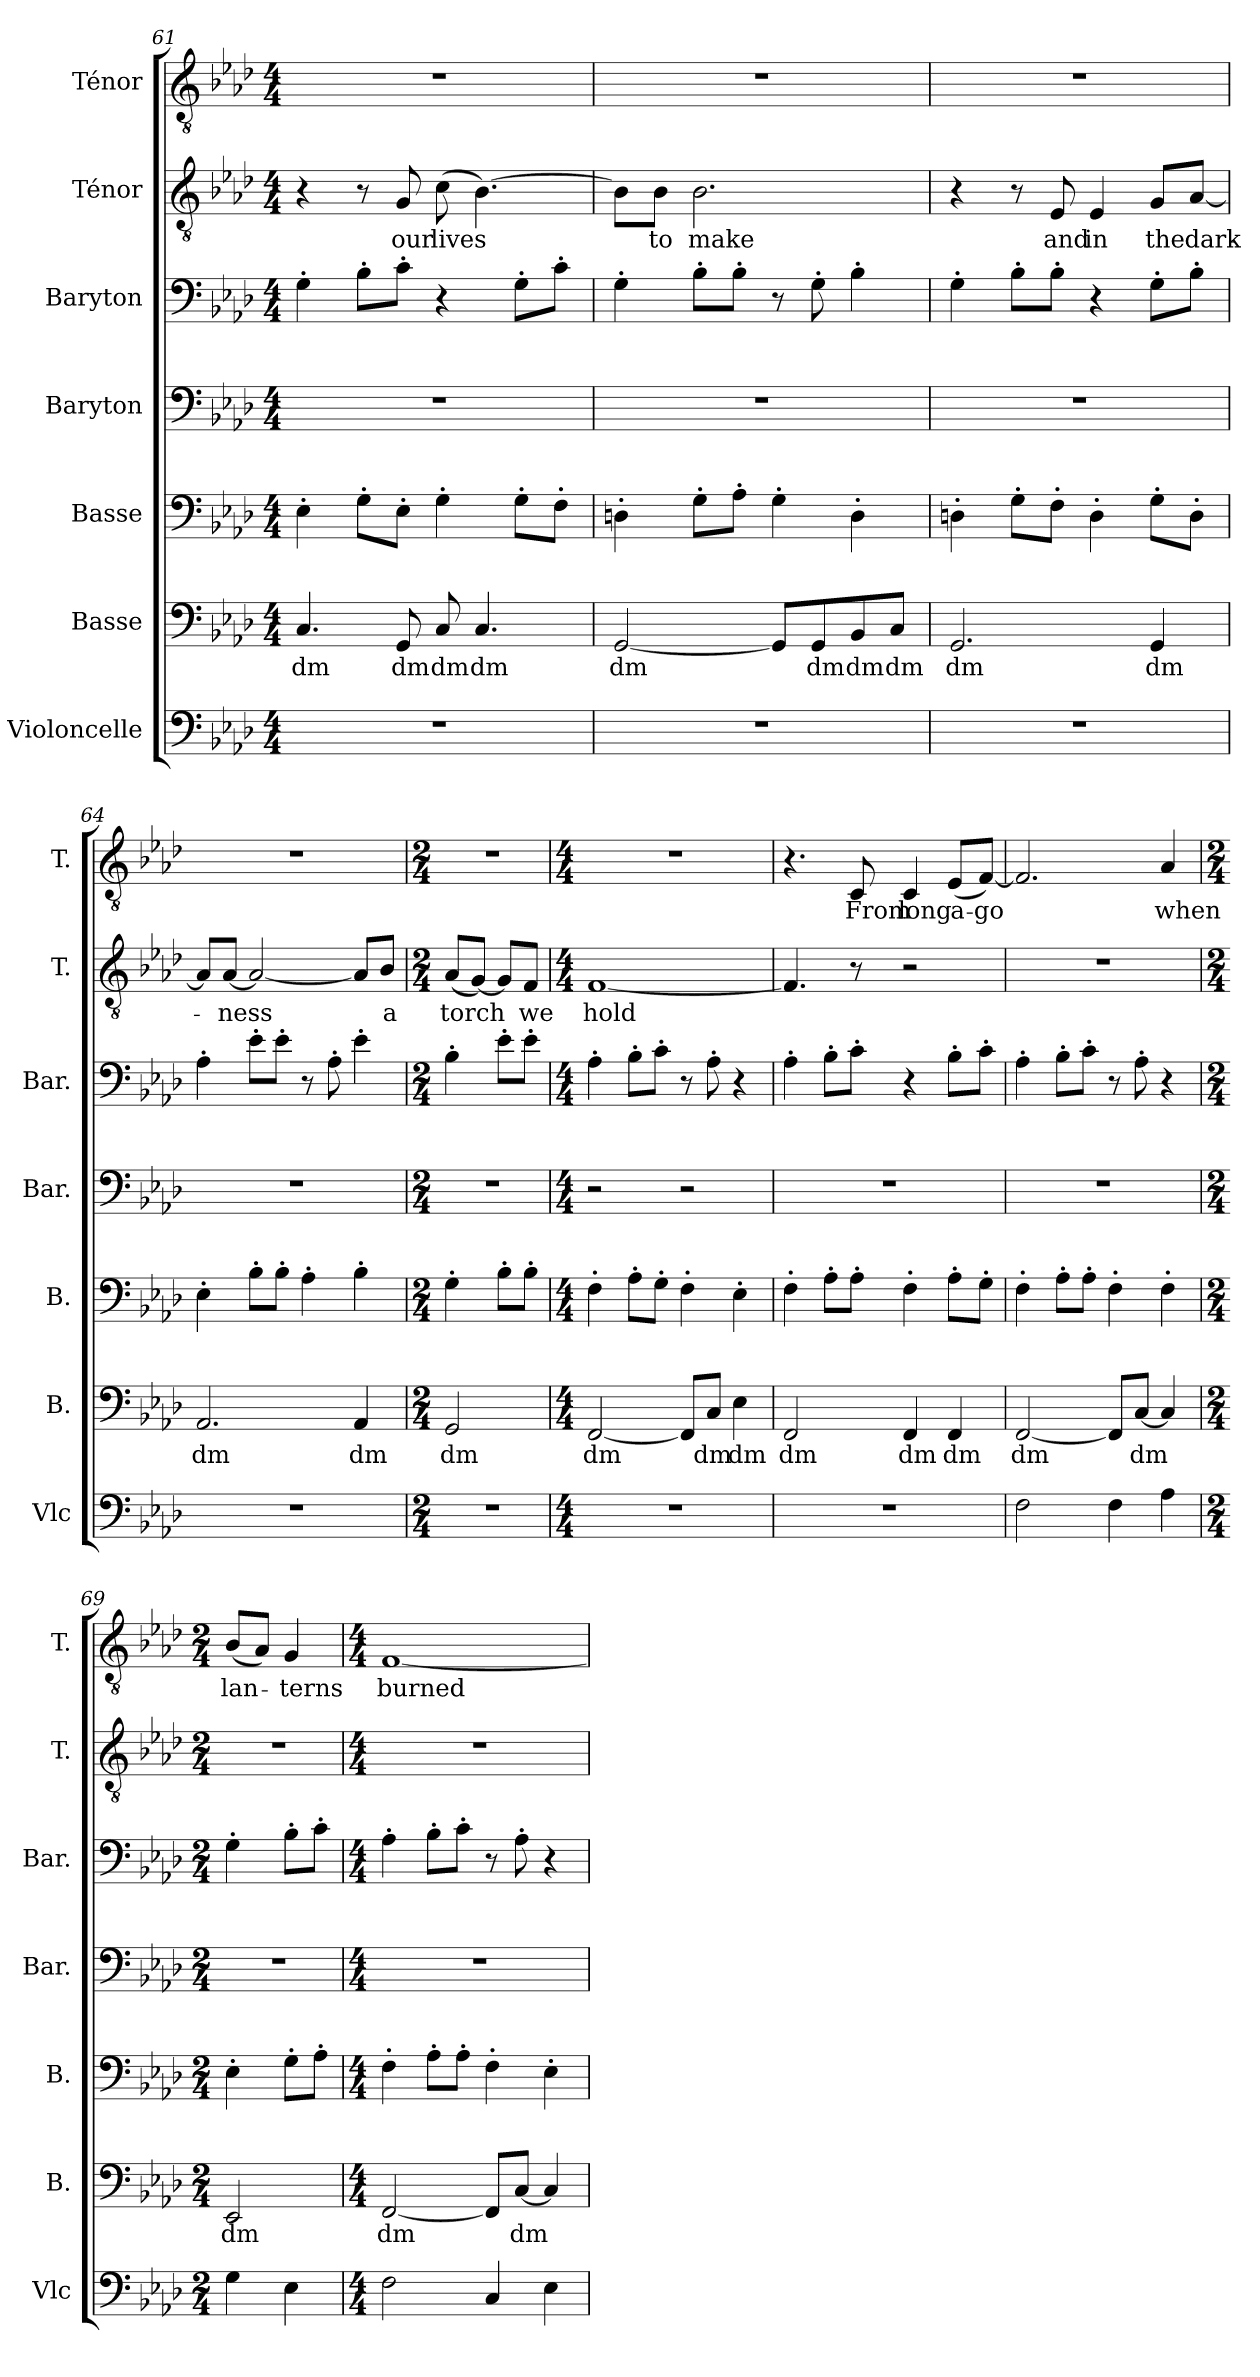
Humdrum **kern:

**kern	**kern	**text	**kern	**kern	**kern	**kern	**text	**kern	**text
*part7	*part6	*part6	*part5	*part4	*part3	*part2	*part2	*part1	*part1
*staff7	*staff6	*staff6	*staff5	*staff4	*staff3	*staff2	*staff2	*staff1	*staff1
*I"Violoncelle	*I"Basse	*	*I"Basse	*I"Baryton	*I"Baryton	*I"Ténor	*	*I"Ténor	*
*I'Vlc	*I'B.	*	*I'B.	*I'Bar.	*I'Bar.	*I'T.	*	*I'T.	*
!!LO:PB:g=z
*clefF4	*clefF4	*	*clefF4	*clefF4	*clefF4	*clefGv2	*	*clefGv2	*
*k[b-e-a-d-]	*k[b-e-a-d-]	*	*k[b-e-a-d-]	*k[b-e-a-d-]	*k[b-e-a-d-]	*k[b-e-a-d-]	*	*k[b-e-a-d-]	*
*M4/4	*M4/4	*	*M4/4	*M4/4	*M4/4	*M4/4	*	*M4/4	*
=61	=61	=61	=61	=61	=61	=61	=61	=61	=61
!	!	!LO:LY:b	!	!	!	!	!	!	!
1r	4.C/	dm	4E-'\	1r	4G'\	4r	.	1r	.
.	.	.	8G'\L	.	8B-'\L	8r	.	.	.
!	!	!LO:LY:b	!	!	!	!	!LO:LY:b	!	!
.	8GG/	dm	8E-'\J	.	8c'\J	8G/	our	.	.
!	!	!LO:LY:b	!	!	!	!	!LO:LY:b	!	!
.	8C/	dm	4G'\	.	4r	(>8c\	lives	.	.
!	!	!LO:LY:b	!	!	!	!	!	!	!
.	4.C/	dm	.	.	.	[4.B-\)	.	.	.
.	.	.	8G'\L	.	8G'\L	.	.	.	.
.	.	.	8F'\J	.	8c'\J	.	.	.	.
=62	=62	=62	=62	=62	=62	=62	=62	=62	=62
!	!	!LO:LY:b	!	!	!	!	!	!	!
1r	[2GG/	dm	4Dn'\	1r	4G'\	8B-\L]	.	1r	.
!	!	!	!	!	!	!	!LO:LY:b	!	!
.	.	.	.	.	.	8B-\J	to	.	.
!	!	!	!	!	!	!	!LO:LY:b	!	!
.	.	.	8G'\L	.	8B-'\L	2.B-\	make	.	.
.	.	.	8A-'\J	.	8B-'\J	.	.	.	.
.	8GG/L]	.	4G'\	.	8r	.	.	.	.
!	!	!LO:LY:b	!	!	!	!	!	!	!
.	8GG/	dm	.	.	8G'\	.	.	.	.
!	!	!LO:LY:b	!	!	!	!	!	!	!
.	8BB-/	dm	4D'\	.	4B-'\	.	.	.	.
!	!	!LO:LY:b	!	!	!	!	!	!	!
.	8C/J	dm	.	.	.	.	.	.	.
=63	=63	=63	=63	=63	=63	=63	=63	=63	=63
!	!	!LO:LY:b	!	!	!	!	!	!	!
1r	2.GG/	dm	4Dn'\	1r	4G'\	4r	.	1r	.
.	.	.	8G'\L	.	8B-'\L	8r	.	.	.
!	!	!	!	!	!	!	!LO:LY:b	!	!
.	.	.	8F'\J	.	8B-'\J	8E-/	and	.	.
!	!	!	!	!	!	!	!LO:LY:b	!	!
.	.	.	4D'\	.	4r	4E-/	in	.	.
!	!	!LO:LY:b	!	!	!	!	!LO:LY:b	!	!
.	4GG/	dm	8G'\L	.	8G'\L	8G/L	the	.	.
!	!	!	!	!	!	!	!LO:LY:b	!	!
.	.	.	8D'\J	.	8B-'\J	[8A-/J	dark-	.	.
=64	=64	=64	=64	=64	=64	=64	=64	=64	=64
!	!	!LO:LY:b	!	!	!	!	!	!	!
1r	2.AA-/	dm	4E-'\	1r	4A-'\	8A-/L]	.	1r	.
!	!	!	!	!	!	!	!LO:LY:b	!	!
.	.	.	.	.	.	[8A-/J	-ness	.	.
.	.	.	8B-'\L	.	8e-'\L	2A-/_	.	.	.
.	.	.	8B-'\J	.	8e-'\J	.	.	.	.
.	.	.	4A-'\	.	8r	.	.	.	.
.	.	.	.	.	8A-'\	.	.	.	.
!	!	!LO:LY:b	!	!	!	!	!	!	!
.	4AA-/	dm	4B-'\	.	4e-'\	8A-/L]	.	.	.
!	!	!	!	!	!	!	!LO:LY:b	!	!
.	.	.	.	.	.	8B-/J	a	.	.
!!LO:LB:g=z
=65	=65	=65	=65	=65	=65	=65	=65	=65	=65
*M2/4	*M2/4	*	*M2/4	*M2/4	*M2/4	*M2/4	*	*M2/4	*
!	!	!LO:LY:b	!	!	!	!	!LO:LY:b	!	!
2r	2GG/	dm	4G'\	2r	4B-'\	(<8A-/L	torch	2r	.
.	.	.	.	.	.	[8G/J)	.	.	.
.	.	.	8B-'\L	.	8e-'\L	8G/L]	.	.	.
!	!	!	!	!	!	!	!LO:LY:b	!	!
.	.	.	8B-'\J	.	8e-'\J	8F/J	we	.	.
=66	=66	=66	=66	=66	=66	=66	=66	=66	=66
*M4/4	*M4/4	*	*M4/4	*M4/4	*M4/4	*M4/4	*	*M4/4	*
!	!	!LO:LY:b	!	!	!	!	!LO:LY:b	!	!
1r	[2FF/	dm	4F'\	2r	4A-'\	[1F	hold	1r	.
.	.	.	8A-'\L	.	8B-'\L	.	.	.	.
.	.	.	8G'\J	.	8c'\J	.	.	.	.
.	8FF/L]	.	4F'\	2r	8r	.	.	.	.
!	!	!LO:LY:b	!	!	!	!	!	!	!
.	8C/J	dm	.	.	8A-'\	.	.	.	.
!	!	!LO:LY:b	!	!	!	!	!	!	!
.	4E-\	dm	4E-'\	.	4r	.	.	.	.
=67	=67	=67	=67	=67	=67	=67	=67	=67	=67
!	!	!LO:LY:b	!	!	!	!	!	!	!
1r	2FF/	dm	4F'\	1r	4A-'\	4.F/]	.	4.r	.
.	.	.	8A-'\L	.	8B-'\L	.	.	.	.
!	!	!	!	!	!	!	!	!	!LO:LY:b
.	.	.	8A-'\J	.	8c'\J	8r	.	8C/	From
!	!	!LO:LY:b	!	!	!	!	!	!	!LO:LY:b
.	4FF/	dm	4F'\	.	4r	2r	.	4C/	long
!	!	!LO:LY:b	!	!	!	!	!	!	!LO:LY:b
.	4FF/	dm	8A-'\L	.	8B-'\L	.	.	(<8E-/L	a-
!	!	!	!	!	!	!	!	!	!LO:LY:b
.	.	.	8G'\J	.	8c'\J	.	.	[8F/J)	-go
=68	=68	=68	=68	=68	=68	=68	=68	=68	=68
!	!	!LO:LY:b	!	!	!	!	!	!	!
2F\	[2FF/	dm	4F'\	1r	4A-'\	1r	.	2.F/]	.
.	.	.	8A-'\L	.	8B-'\L	.	.	.	.
.	.	.	8A-'\J	.	8c'\J	.	.	.	.
4F\	8FF/L]	.	4F'\	.	8r	.	.	.	.
!	!	!LO:LY:b	!	!	!	!	!	!	!
.	[8C/J	dm	.	.	8A-'\	.	.	.	.
!	!	!	!	!	!	!	!	!	!LO:LY:b
4A-\	4C/]	.	4F'\	.	4r	.	.	4A-/	when
=69	=69	=69	=69	=69	=69	=69	=69	=69	=69
*M2/4	*M2/4	*	*M2/4	*M2/4	*M2/4	*M2/4	*	*M2/4	*
!	!	!LO:LY:b	!	!	!	!	!	!	!LO:LY:b
4G\	2EE-/	dm	4E-'\	2r	4G'\	2r	.	(<8B-/L	lan-
.	.	.	.	.	.	.	.	8A-/J)	.
!	!	!	!	!	!	!	!	!	!LO:LY:b
4E-\	.	.	8G'\L	.	8B-'\L	.	.	4G/	-terns
.	.	.	8A-'\J	.	8c'\J	.	.	.	.
!!LO:PB:g=z
=70	=70	=70	=70	=70	=70	=70	=70	=70	=70
*M4/4	*M4/4	*	*M4/4	*M4/4	*M4/4	*M4/4	*	*M4/4	*
!	!	!LO:LY:b	!	!	!	!	!	!	!LO:LY:b
2F\	[2FF/	dm	4F'\	1r	4A-'\	1r	.	[1F	burned
.	.	.	8A-'\L	.	8B-'\L	.	.	.	.
.	.	.	8A-'\J	.	8c'\J	.	.	.	.
4C/	8FF/L]	.	4F'\	.	8r	.	.	.	.
!	!	!LO:LY:b	!	!	!	!	!	!	!
.	[8C/J	dm	.	.	8A-'\	.	.	.	.
4E-\	4C/]	.	4E-'\	.	4r	.	.	.	.
=	=	=	=	=	=	=	=	=	=
*-	*-	*-	*-	*-	*-	*-	*-	*-	*-
